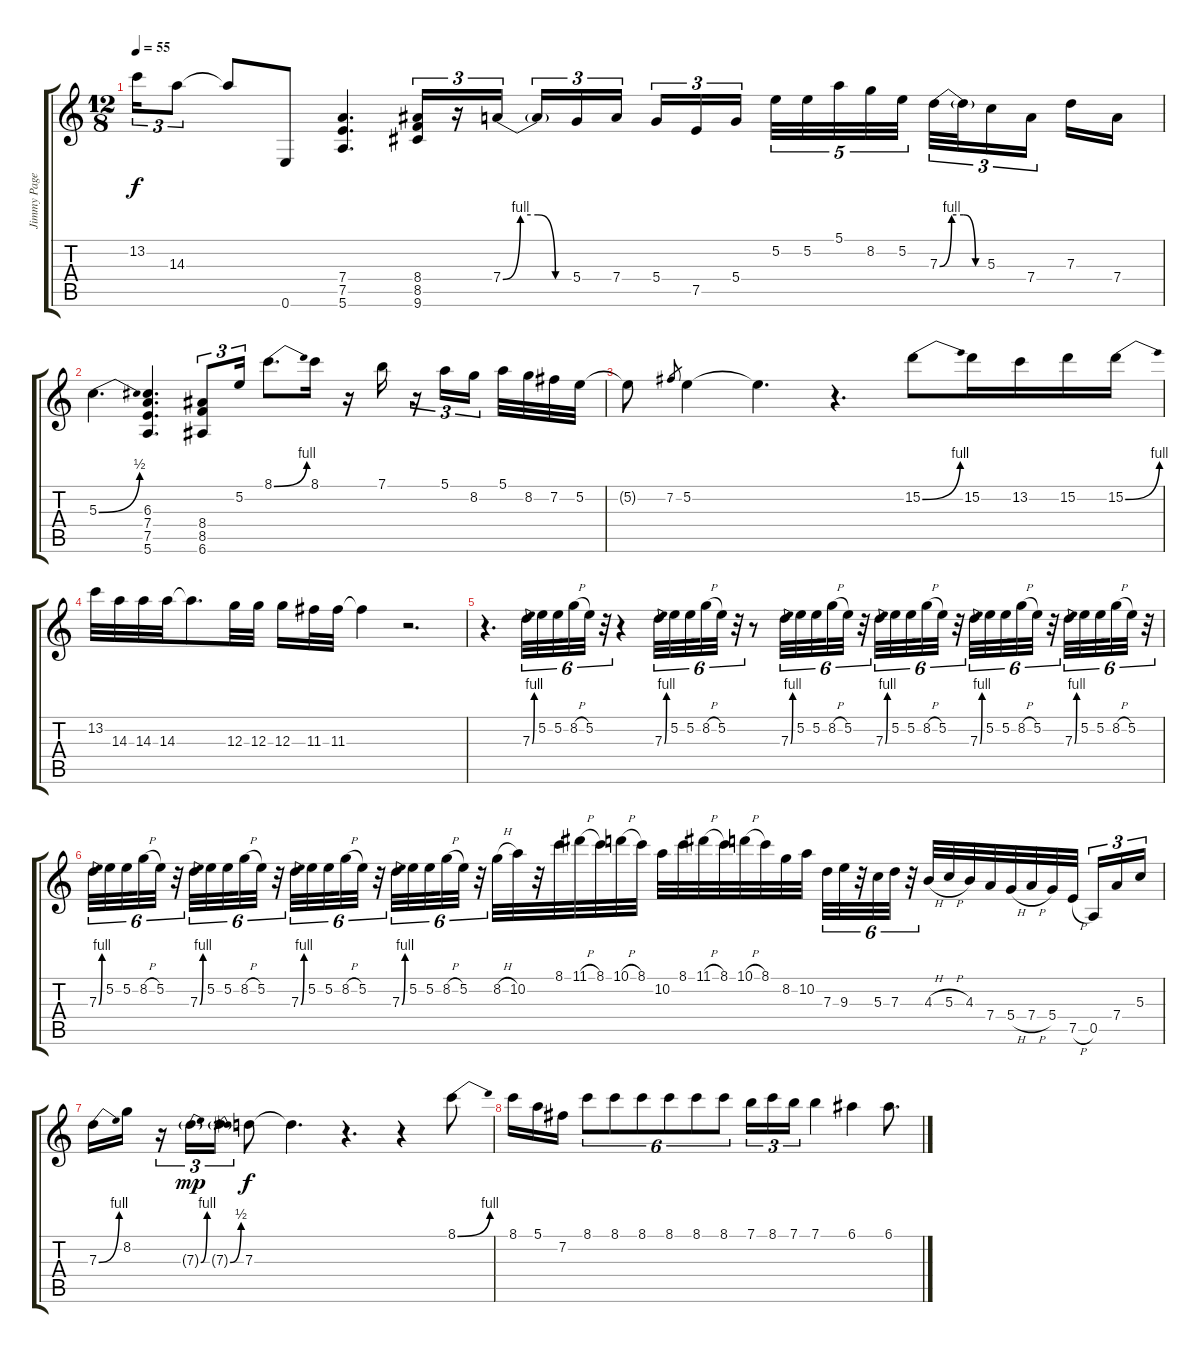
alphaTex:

\track ("Jimmy Page - Guitar" "Jimmy Page") {instrument overdrivenguitar}
\staff {score tabs}
\tuning (E4 B3 G3 D3 A2 E2) {hide}
\ts (12 8)
\tempo 55
\clef g2
\ks c
13.2.16{tu (3 2) dy f} 14.3.8{tu (3 2)} 14.3{t}.8 0.6.8 (7.4 7.5 5.6).4{d} (8.4 8.5 9.6).16{tu (3 2)} r.16{tu (3 2)} 7.4{be (custom 0 0 15 4 30 4 45 0 60 0)}.16{tu (3 2) beam splitsecondary} 7.4{t}.16{tu (3 2)} 5.4.16{tu (3 2)} 7.4.16{tu (3 2) beam splitsecondary} 5.4.16{tu (3 2)} 7.5.16{tu (3 2)} 5.4.16{tu (3 2)} 5.2.32{tu (5 4)} 5.2.32{tu (5 4)} 5.1.32{tu (5 4)} 8.2.32{tu (5 4)} 5.2.32{tu (5 4) beam splitsecondary} 7.3{be (custom 0 0 15 4 30 4 45 0 60 0)}.32{tu (3 2)} 7.3{t}.32{tu (3 2)} 5.3.16{tu (3 2)} 7.4.16{tu (3 2) beam splitsecondary} 7.3.16 7.4.16 |
5.3{be (bend 0 0 60 2)}.4{d} (6.3 7.4 7.5 5.6).4{d} (8.4 8.5 6.6).8{tu (3 2)} 5.2.16{tu (3 2)} 8.1{be (bend 0 0 60 4)}.8{d} 8.1.16 r.16 7.1.16 r.16{tu (3 2)} 5.1.16{tu (3 2)} 8.2.16{tu (3 2) beam splitsecondary} 5.1.32 8.2.32 7.2.32 5.2.32 |
5.2{t}.8 7.2.8{gr} 5.2.4 5.2{t}.4{d} r.4{d} 15.2{be (bend 0 0 60 4)}.8 15.2.16 13.2.16 15.2.16 15.2{be (bend 0 0 60 4)}.16 |
13.2.32 14.3.32 14.3.32 14.3.32 14.3{t}.8{d} 12.3.32 12.3.32 12.3.16 11.3.32 11.3.32 11.3{t}.4 r.2{d} |
r.4{d} 7.3{be (bend 0 0 60 4)}.32{tu (6 4)} 5.2.32{tu (6 4)} 5.2.32{tu (6 4) beam splitsecondary} 8.2{h}.32{tu (6 4)} 5.2.32{tu (6 4)} r.32{tu (6 4)} r.4 7.3{be (bend 0 0 60 4)}.32{tu (6 4)} 5.2.32{tu (6 4)} 5.2.32{tu (6 4) beam splitsecondary} 8.2{h}.32{tu (6 4)} 5.2.32{tu (6 4)} r.32{tu (6 4)} r.8 7.3{be (bend 0 0 60 4)}.32{tu (6 4)} 5.2.32{tu (6 4)} 5.2.32{tu (6 4) beam splitsecondary} 8.2{h}.32{tu (6 4)} 5.2.32{tu (6 4)} r.32{tu (6 4)} 7.3{be (bend 0 0 60 4)}.32{tu (6 4)} 5.2.32{tu (6 4)} 5.2.32{tu (6 4) beam splitsecondary} 8.2{h}.32{tu (6 4)} 5.2.32{tu (6 4)} r.32{tu (6 4)} 7.3{be (bend 0 0 60 4)}.32{tu (6 4)} 5.2.32{tu (6 4)} 5.2.32{tu (6 4) beam splitsecondary} 8.2{h}.32{tu (6 4)} 5.2.32{tu (6 4)} r.32{tu (6 4)} 7.3{be (bend 0 0 60 4)}.32{tu (6 4)} 5.2.32{tu (6 4)} 5.2.32{tu (6 4) beam splitsecondary} 8.2{h}.32{tu (6 4)} 5.2.32{tu (6 4)} r.32{tu (6 4)} |
7.3{be (bend 0 0 60 4)}.32{tu (6 4)} 5.2.32{tu (6 4)} 5.2.32{tu (6 4) beam splitsecondary} 8.2{h}.32{tu (6 4)} 5.2.32{tu (6 4)} r.32{tu (6 4)} 7.3{be (bend 0 0 60 4)}.32{tu (6 4)} 5.2.32{tu (6 4)} 5.2.32{tu (6 4) beam splitsecondary} 8.2{h}.32{tu (6 4)} 5.2.32{tu (6 4)} r.32{tu (6 4)} 7.3{be (bend 0 0 60 4)}.32{tu (6 4)} 5.2.32{tu (6 4)} 5.2.32{tu (6 4) beam splitsecondary} 8.2{h}.32{tu (6 4)} 5.2.32{tu (6 4)} r.32{tu (6 4)} 7.3{be (bend 0 0 60 4)}.32{tu (6 4)} 5.2.32{tu (6 4)} 5.2.32{tu (6 4) beam splitsecondary} 8.2{h}.32{tu (6 4)} 5.2.32{tu (6 4)} r.32{tu (6 4)} 8.2{h}.32 10.2.32 r.32 8.1.32 11.1{h}.32 8.1.32 10.1{h}.32 8.1.32 10.2.32 8.1.32 11.1{h}.32 8.1.32 10.1{h}.32 8.1.32 8.2.32 10.2.32{beam splitsecondary} 7.3.32{tu (6 4)} 9.3.32{tu (6 4)} r.32{tu (6 4)} 5.3.32{tu (6 4)} 7.3.32{tu (6 4)} r.32{tu (6 4)} 4.3{h}.32 5.3{h}.32 4.3.32 7.4.32 5.4{h}.32 7.4{h}.32 5.4.32 7.5{h}.32{beam splitsecondary} 0.5.16{tu (3 2)} 7.4.16{tu (3 2)} 5.3.16{tu (3 2)} |
7.3{be (bend 0 0 60 4)}.16 8.2.16 r.16{tu (3 2)} 7.3{be (bend 0 0 60 4) g}.16{tu (3 2) dy mp} 7.3{be (bend 0 0 60 2) g}.16{tu (3 2)} 7.3.8{dy f} 7.3{t}.4{d} r.4{d} r.4 8.1{be (bend 0 0 60 4)}.8 |
8.1.16 5.1.16 7.2.16 8.1.8{tu (6 4)} 8.1.8{tu (6 4)} 8.1.8{tu (6 4)} 8.1.8{tu (6 4)} 8.1.8{tu (6 4)} 8.1.8{tu (6 4)} 7.1.16{tu (3 2)} 8.1.16{tu (3 2)} 7.1.16{tu (3 2)} 7.1.4 6.1.4 6.1.8{d}
